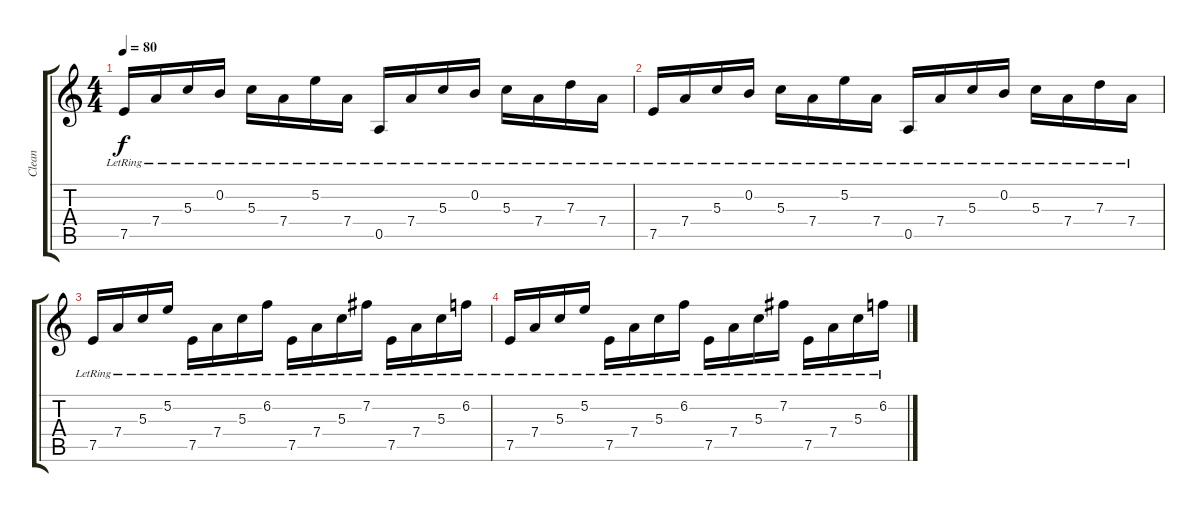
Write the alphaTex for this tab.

\track ("Clean" "Clean") {instrument acousticguitarsteel}
\staff {score tabs}
\tuning (E4 B3 G3 D3 A2 E2) {hide}
\ts (4 4)
\tempo 80
\clef g2
\ks c
7.5{lr}.16{dy f} 7.4{lr}.16 5.3{lr}.16 0.2{lr}.16 5.3{lr}.16 7.4{lr}.16 5.2{lr}.16 7.4{lr}.16 0.5{lr}.16 7.4{lr}.16 5.3{lr}.16 0.2{lr}.16 5.3{lr}.16 7.4{lr}.16 7.3{lr}.16 7.4{lr}.16 |
7.5{lr}.16 7.4{lr}.16 5.3{lr}.16 0.2{lr}.16 5.3{lr}.16 7.4{lr}.16 5.2{lr}.16 7.4{lr}.16 0.5{lr}.16 7.4{lr}.16 5.3{lr}.16 0.2{lr}.16 5.3{lr}.16 7.4{lr}.16 7.3{lr}.16 7.4{lr}.16 |
7.5{lr}.16 7.4{lr}.16 5.3{lr}.16 5.2{lr}.16 7.5{lr}.16 7.4{lr}.16 5.3{lr}.16 6.2{lr}.16 7.5{lr}.16 7.4{lr}.16 5.3{lr}.16 7.2{lr}.16 7.5{lr}.16 7.4{lr}.16 5.3{lr}.16 6.2{lr}.16 |
7.5{lr}.16 7.4{lr}.16 5.3{lr}.16 5.2{lr}.16 7.5{lr}.16 7.4{lr}.16 5.3{lr}.16 6.2{lr}.16 7.5{lr}.16 7.4{lr}.16 5.3{lr}.16 7.2{lr}.16 7.5{lr}.16 7.4{lr}.16 5.3{lr}.16 6.2{lr}.16
